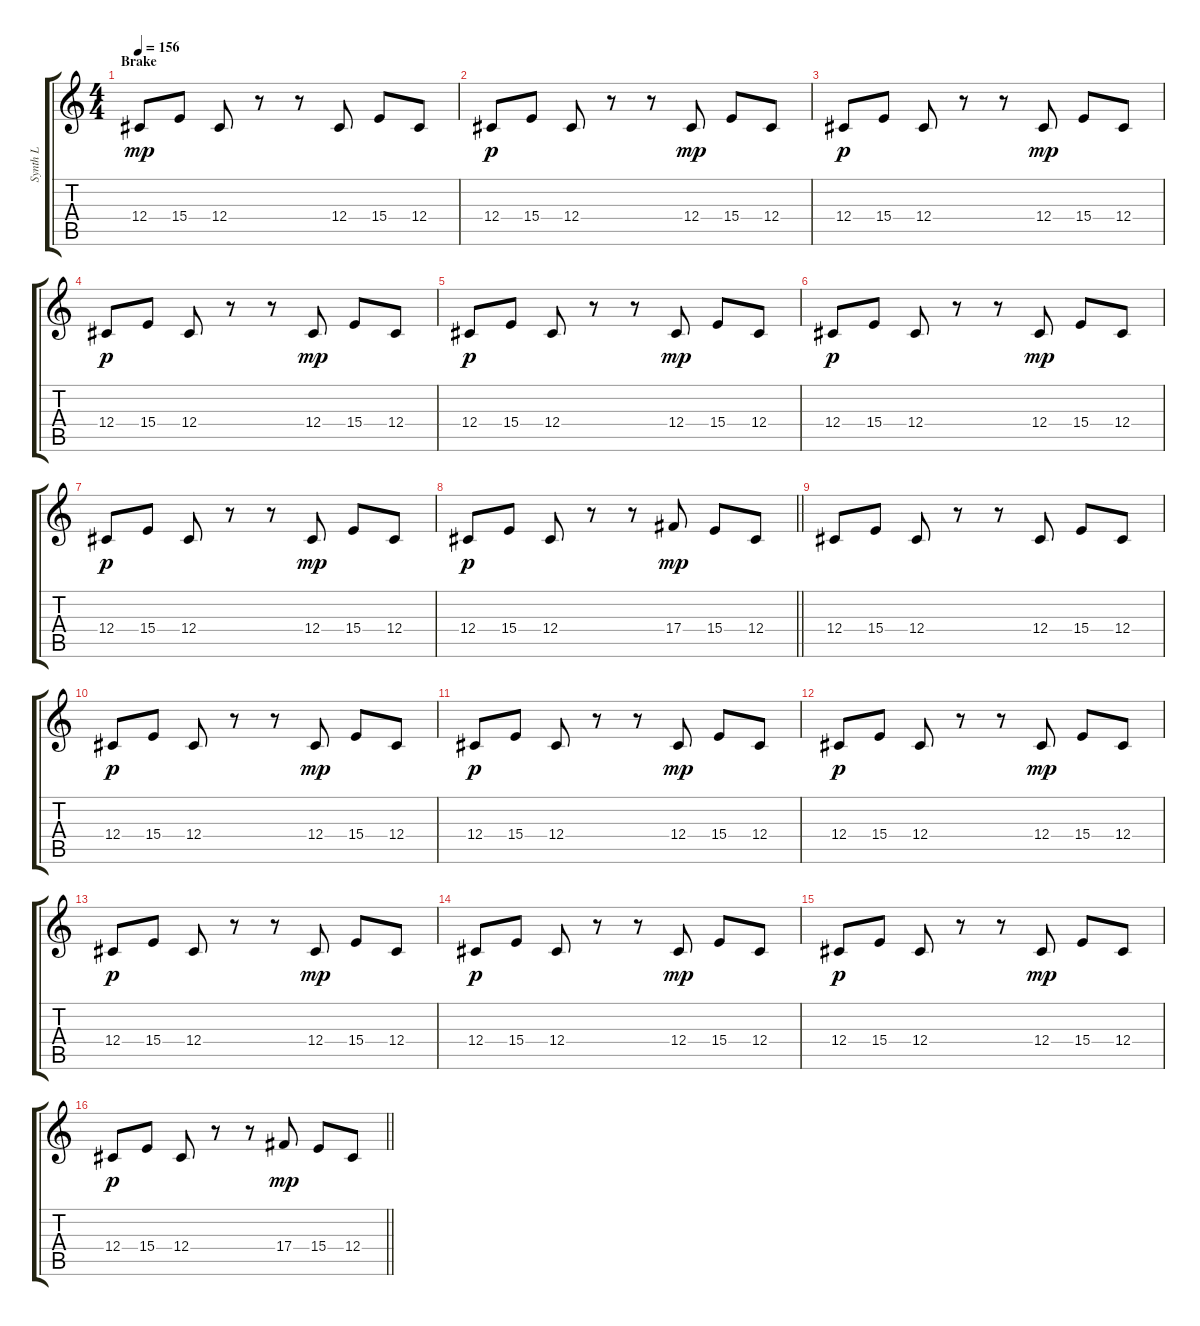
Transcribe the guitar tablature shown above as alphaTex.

\track ("Synth L" "Synth L") {instrument lead2sawtooth}
\staff {score tabs}
\tuning (Eb4 Bb3 Gb3 Db3 Ab2 Eb2) {hide}
\ts (4 4)
\section ("" "Brake")
\tempo 156
\clef g2
\ks c
12.4.8{dy mp} 15.4.8 12.4.8 r.8 r.8 12.4.8 15.4.8 12.4.8 |
12.4.8{dy p} 15.4.8 12.4.8 r.8 r.8 12.4.8{dy mp} 15.4.8 12.4.8 |
12.4.8{dy p} 15.4.8 12.4.8 r.8 r.8 12.4.8{dy mp} 15.4.8 12.4.8 |
12.4.8{dy p} 15.4.8 12.4.8 r.8 r.8 12.4.8{dy mp} 15.4.8 12.4.8 |
12.4.8{dy p} 15.4.8 12.4.8 r.8 r.8 12.4.8{dy mp} 15.4.8 12.4.8 |
12.4.8{dy p} 15.4.8 12.4.8 r.8 r.8 12.4.8{dy mp} 15.4.8 12.4.8 |
12.4.8{dy p} 15.4.8 12.4.8 r.8 r.8 12.4.8{dy mp} 15.4.8 12.4.8 |
\barLineRight lightlight
12.4.8{dy p} 15.4.8 12.4.8 r.8 r.8 17.4.8{dy mp} 15.4.8 12.4.8 |
12.4.8 15.4.8 12.4.8 r.8 r.8 12.4.8 15.4.8 12.4.8 |
12.4.8{dy p} 15.4.8 12.4.8 r.8 r.8 12.4.8{dy mp} 15.4.8 12.4.8 |
12.4.8{dy p} 15.4.8 12.4.8 r.8 r.8 12.4.8{dy mp} 15.4.8 12.4.8 |
12.4.8{dy p} 15.4.8 12.4.8 r.8 r.8 12.4.8{dy mp} 15.4.8 12.4.8 |
12.4.8{dy p} 15.4.8 12.4.8 r.8 r.8 12.4.8{dy mp} 15.4.8 12.4.8 |
12.4.8{dy p} 15.4.8 12.4.8 r.8 r.8 12.4.8{dy mp} 15.4.8 12.4.8 |
12.4.8{dy p} 15.4.8 12.4.8 r.8 r.8 12.4.8{dy mp} 15.4.8 12.4.8 |
\barLineRight lightlight
12.4.8{dy p} 15.4.8 12.4.8 r.8 r.8 17.4.8{dy mp} 15.4.8 12.4.8
